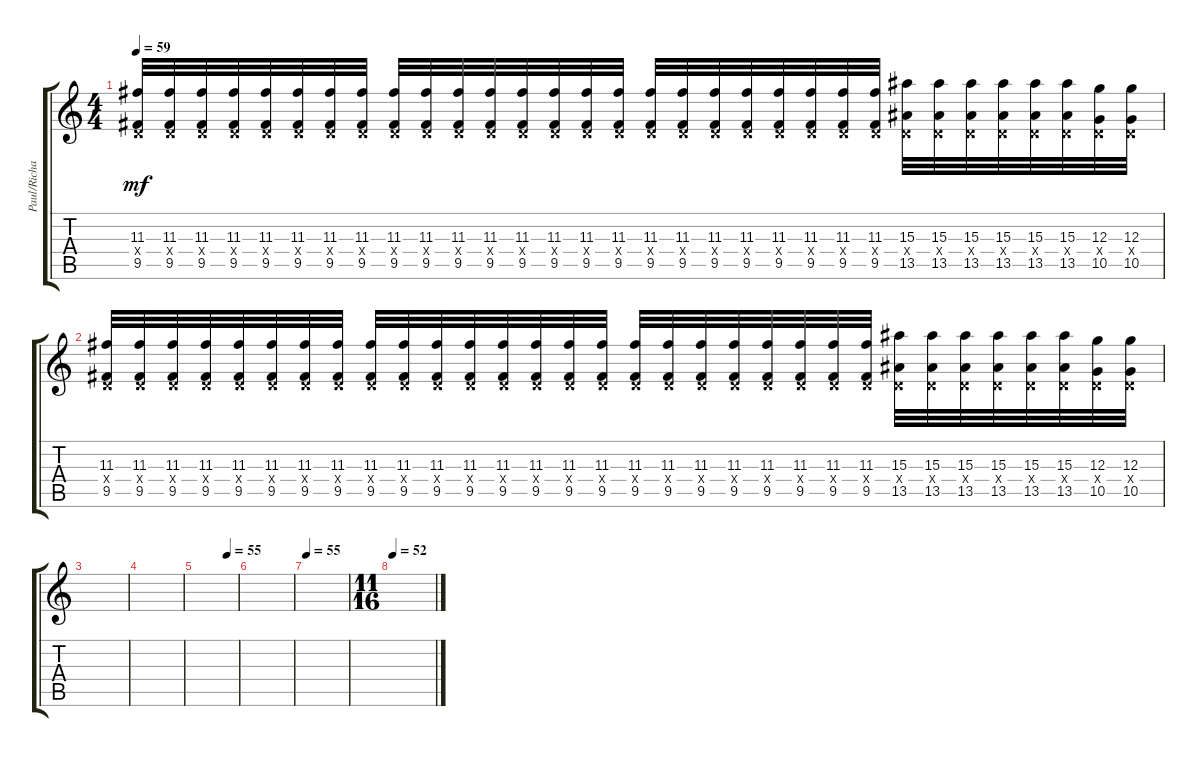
\track ("Paul/Richard (distortion)" "Paul/Richa") {instrument distortionguitar}
\staff {score tabs}
\tuning (E4 B3 G3 D3 A2 E2) {hide}
\ts (4 4)
\tempo 59
\clef g2
\ks c
(11.3 0.4{x} 9.5).32{dy mf} (11.3 0.4{x} 9.5).32 (11.3 0.4{x} 9.5).32 (11.3 0.4{x} 9.5).32 (11.3 0.4{x} 9.5).32 (11.3 0.4{x} 9.5).32 (11.3 0.4{x} 9.5).32 (11.3 0.4{x} 9.5).32 (11.3 0.4{x} 9.5).32 (11.3 0.4{x} 9.5).32 (11.3 0.4{x} 9.5).32 (11.3 0.4{x} 9.5).32 (11.3 0.4{x} 9.5).32 (11.3 0.4{x} 9.5).32 (11.3 0.4{x} 9.5).32 (11.3 0.4{x} 9.5).32 (11.3 0.4{x} 9.5).32 (11.3 0.4{x} 9.5).32 (11.3 0.4{x} 9.5).32 (11.3 0.4{x} 9.5).32 (11.3 0.4{x} 9.5).32 (11.3 0.4{x} 9.5).32 (11.3 0.4{x} 9.5).32 (11.3 0.4{x} 9.5).32 (15.3 0.4{x} 13.5).32 (15.3 0.4{x} 13.5).32 (15.3 0.4{x} 13.5).32 (15.3 0.4{x} 13.5).32 (15.3 0.4{x} 13.5).32 (15.3 0.4{x} 13.5).32 (12.3 0.4{x} 10.5).32 (12.3 0.4{x} 10.5).32 |
(11.3 0.4{x} 9.5).32 (11.3 0.4{x} 9.5).32 (11.3 0.4{x} 9.5).32 (11.3 0.4{x} 9.5).32 (11.3 0.4{x} 9.5).32 (11.3 0.4{x} 9.5).32 (11.3 0.4{x} 9.5).32 (11.3 0.4{x} 9.5).32 (11.3 0.4{x} 9.5).32 (11.3 0.4{x} 9.5).32 (11.3 0.4{x} 9.5).32 (11.3 0.4{x} 9.5).32 (11.3 0.4{x} 9.5).32 (11.3 0.4{x} 9.5).32 (11.3 0.4{x} 9.5).32 (11.3 0.4{x} 9.5).32 (11.3 0.4{x} 9.5).32 (11.3 0.4{x} 9.5).32 (11.3 0.4{x} 9.5).32 (11.3 0.4{x} 9.5).32 (11.3 0.4{x} 9.5).32 (11.3 0.4{x} 9.5).32 (11.3 0.4{x} 9.5).32 (11.3 0.4{x} 9.5).32 (15.3 0.4{x} 13.5).32 (15.3 0.4{x} 13.5).32 (15.3 0.4{x} 13.5).32 (15.3 0.4{x} 13.5).32 (15.3 0.4{x} 13.5).32 (15.3 0.4{x} 13.5).32 (12.3 0.4{x} 10.5).32 (12.3 0.4{x} 10.5).32 |
|
|
\tempo (55 0.75)
|
|
\tempo 55
|
\ts (11 16)
\tempo 52
